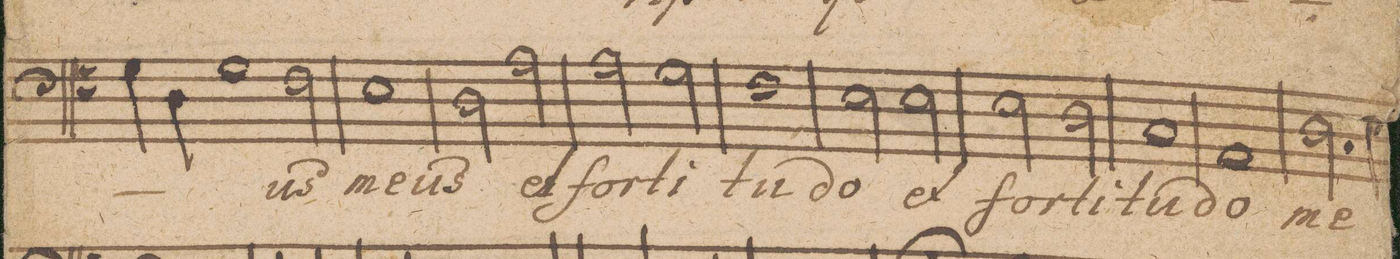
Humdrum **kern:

**kern	**text
*I"Baſso.	*
*clefF4	*
*k[]	*
*met(C|)	*
*M2/1	*
4G\	.
4D\	.
1G\	.
=24-	=24-
2F\	-us
1E	me-
=25-	=25-
2D\	-us
2A\	et
2A\	for-
2G\	-ti-
=26-	=26-
1F	-tu-
2E\	-do
2E\	et
=27-	=27-
2E\	for-
2D\	-ti-
1C	-tu-
=28-	=28-
1AA	-do
2.D\	me-
4E\	.
=29-	=29-
*-	*-
